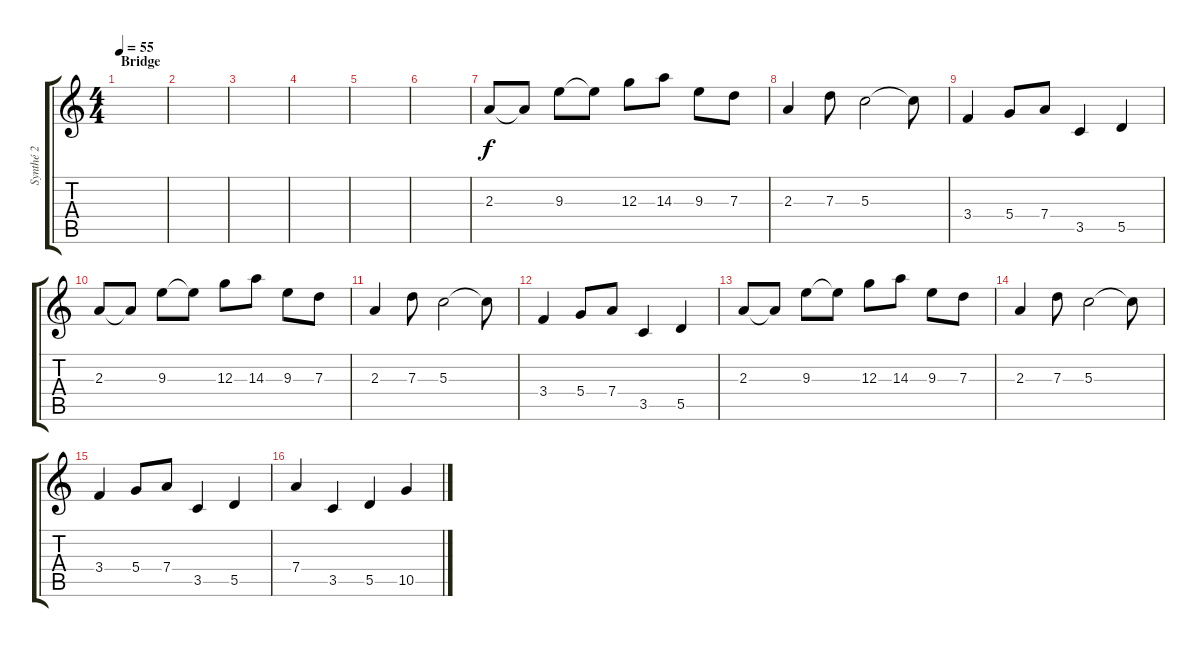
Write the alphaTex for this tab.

\track ("Synthé 2" "Synthé 2") {instrument contrabass}
\staff {score tabs}
\tuning (E4 B3 G3 D3 A2 E2) {hide}
\ts (4 4)
\section ("" "Bridge")
\tempo 55
\clef g2
\ks c
|
|
|
|
|
|
2.3.8{instrument tremolostrings} 2.3{t}.8 9.3.8 9.3{t}.8 12.3.8 14.3.8 9.3.8 7.3.8 |
2.3.4 7.3.8 5.3.2 5.3{t}.8 |
3.4.4 5.4.8 7.4.8 3.5.4 5.5.4 |
2.3.8{instrument tremolostrings} 2.3{t}.8 9.3.8 9.3{t}.8 12.3.8 14.3.8 9.3.8 7.3.8 |
2.3.4 7.3.8 5.3.2 5.3{t}.8 |
3.4.4 5.4.8 7.4.8 3.5.4 5.5.4 |
2.3.8{volume 13 instrument tremolostrings} 2.3{t}.8 9.3.8 9.3{t}.8 12.3.8 14.3.8 9.3.8 7.3.8 |
2.3.4 7.3.8 5.3.2 5.3{t}.8 |
3.4.4 5.4.8 7.4.8 3.5.4 5.5.4 |
7.4.4 3.5.4 5.5.4 10.5.4
